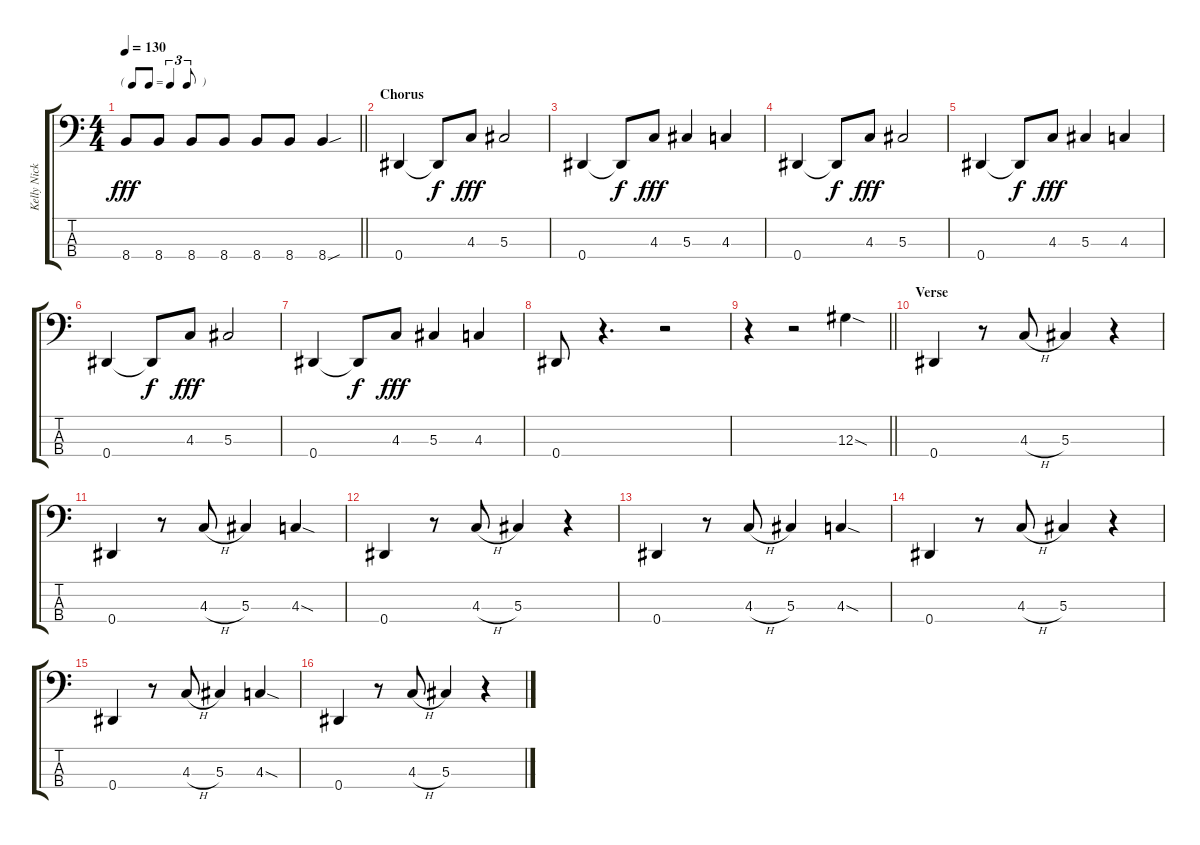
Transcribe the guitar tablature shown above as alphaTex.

\track ("Kelly Nickels - Bass" "Kelly Nick") {instrument electricbasspick}
\staff {score tabs}
\tuning (Gb2 Db2 Ab1 Eb1) {hide}
\ts (4 4)
\tf triplet8th
\tempo 130
\clef f4
\barLineRight lightlight
\ks c
8.4.8{dy fff} 8.4.8 8.4.8 8.4.8 8.4.8 8.4.8 8.4{sou}.4 |
\section ("" "Chorus")
0.4.4 0.4{t}.8{dy f} 4.3.8{dy fff} 5.3.2 |
0.4.4 0.4{t}.8{dy f} 4.3.8{dy fff} 5.3.4 4.3.4 |
0.4.4 0.4{t}.8{dy f} 4.3.8{dy fff} 5.3.2 |
0.4.4 0.4{t}.8{dy f} 4.3.8{dy fff} 5.3.4 4.3.4 |
0.4.4 0.4{t}.8{dy f} 4.3.8{dy fff} 5.3.2 |
0.4.4 0.4{t}.8{dy f} 4.3.8{dy fff} 5.3.4 4.3.4 |
0.4.8 r.4{d} r.2 |
\barLineRight lightlight
r.4 r.2 12.3{sod}.4 |
\section ("" "Verse")
0.4.4 r.8 4.3{h}.8 5.3.4 r.4 |
0.4.4 r.8 4.3{h}.8 5.3.4 4.3{sod}.4 |
0.4.4 r.8 4.3{h}.8 5.3.4 r.4 |
0.4.4 r.8 4.3{h}.8 5.3.4 4.3{sod}.4 |
0.4.4 r.8 4.3{h}.8 5.3.4 r.4 |
0.4.4 r.8 4.3{h}.8 5.3.4 4.3{sod}.4 |
0.4.4 r.8 4.3{h}.8 5.3.4 r.4
